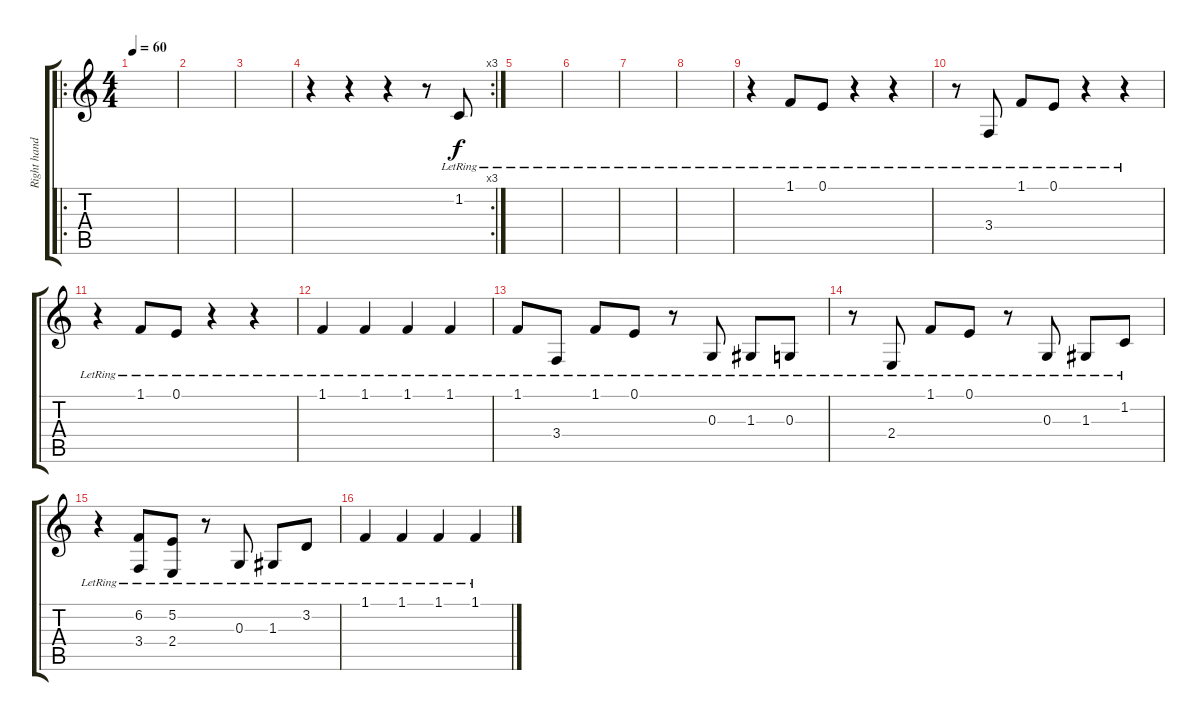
\track ("Right hand" "Right hand") {instrument acousticgrandpiano}
\staff {score tabs}
\tuning (E4 B3 G3 D3 A2 E2) {hide}
\ro
\ts (4 4)
\tempo 60
\clef g2
\ks c
|
|
|
\rc 3
r.4 r.4 r.4 r.8 1.2{lr}.8 |
|
|
|
|
r.4 1.1{lr}.8 0.1{lr}.8 r.4 r.4 |
r.8 3.4{lr}.8 1.1{lr}.8 0.1{lr}.8 r.4 r.4 |
r.4 1.1{lr}.8 0.1{lr}.8 r.4 r.4 |
1.1{lr}.4 1.1{lr}.4 1.1{lr}.4 1.1{lr}.4 |
1.1{lr}.8 3.4{lr}.8 1.1{lr}.8 0.1{lr}.8 r.8 0.3{lr}.8 1.3{lr}.8 0.3{lr}.8 |
r.8 2.4{lr}.8 1.1{lr}.8 0.1{lr}.8 r.8 0.3{lr}.8 1.3{lr}.8 1.2{lr}.8 |
r.4 (6.2{lr} 3.4).8 (5.2{lr} 2.4).8 r.8 0.3{lr}.8 1.3{lr}.8 3.2{lr}.8 |
1.1{lr}.4 1.1{lr}.4 1.1{lr}.4 1.1{lr}.4
